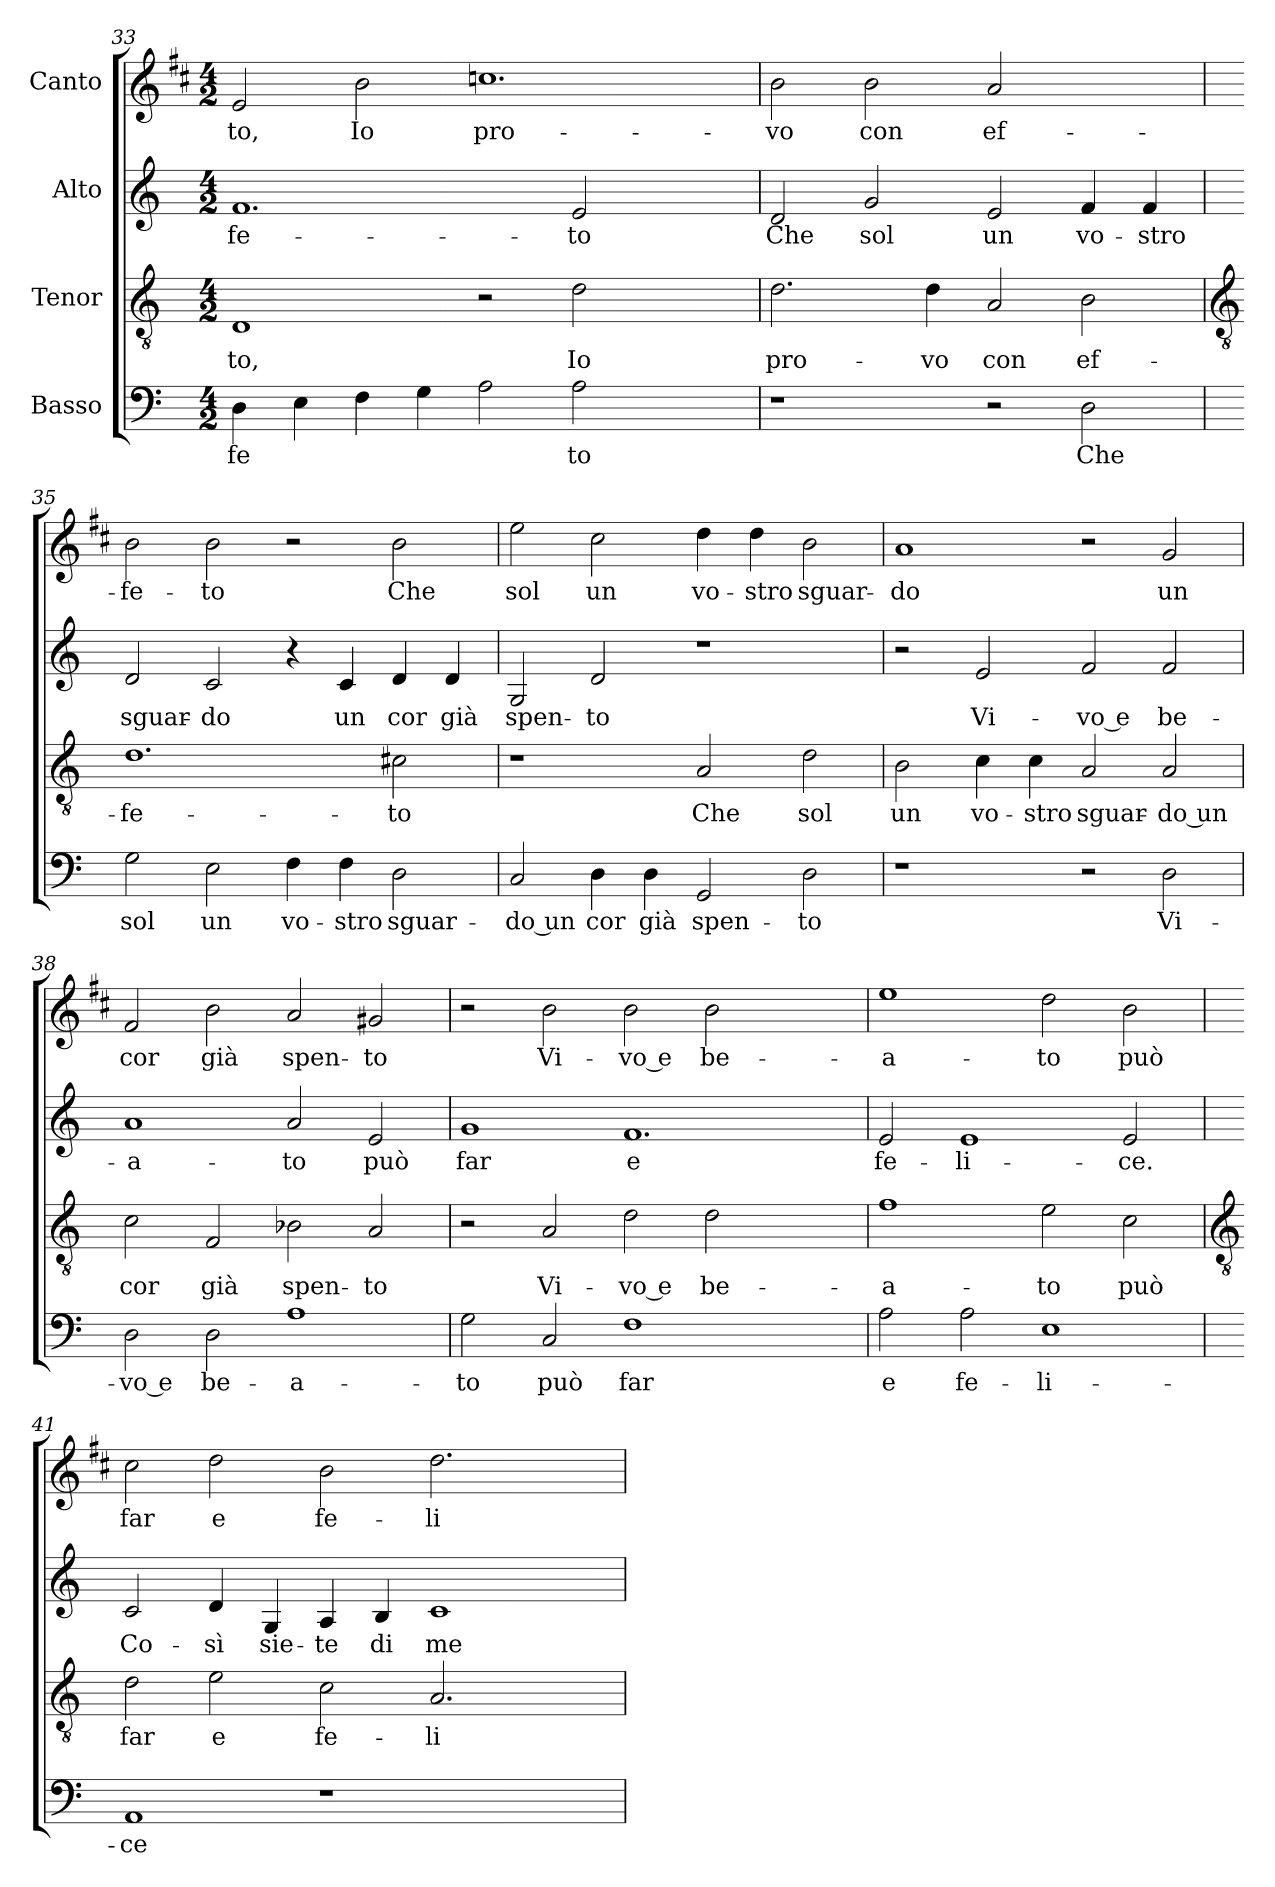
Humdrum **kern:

**kern	**text	**kern	**text	**kern	**text	**kern	**text
*part4	*part4	*part3	*part3	*part2	*part2	*part1	*part1
*staff4	*staff4	*staff3	*staff3	*staff2	*staff2	*staff1	*staff1
*I"Basso	*	*I"Tenor	*	*I"Alto	*	*I"Canto	*
!!LO:LB:g=z
*clefF4	*	*clefGv2	*	*clefG2	*	*clefG2	*
*	*	*	*	*	*	*ITrd1c2	*
*k[]	*	*k[]	*	*k[]	*	*k[]	*
*C:	*	*C:	*	*C:	*	*C:	*
*M4/2	*	*M4/2	*	*M4/2	*	*M4/2	*
=33	=33	=33	=33	=33	=33	=33	=33
!	!LO:LY:b	!	!LO:LY:b	!	!LO:LY:b	!	!LO:LY:b
4D	-fe	1D	to,	1.f	-fe-	2d	to,
4E	.	.	.	.	.	.	.
!	!	!	!	!	!	!	!LO:LY:b
4F	.	.	.	.	.	2a	Io
4G	.	.	.	.	.	.	.
!	!	!	!	!	!	!	!LO:LY:b
2A	.	2r	.	.	.	1.b-X	pro-
!	!LO:LY:b	!	!LO:LY:b	!	!LO:LY:b	!	!
2A	to	2d	Io	2e	-to	.	.
2ryy	.	2ryy	.	2ryy	.	.	.
=34	=34	=34	=34	=34	=34	=34	=34
!	!	!	!LO:LY:b	!	!LO:LY:b	!	!LO:LY:b
1r	.	2.d	pro-	2d	Che	2a	-vo
!	!	!	!	!	!LO:LY:b	!	!LO:LY:b
.	.	.	.	2g	sol	2a	con
!	!	!	!LO:LY:b	!	!	!	!
.	.	4d	-vo	.	.	.	.
!	!	!	!LO:LY:b	!	!LO:LY:b	!	!LO:LY:b
2r	.	2A	con	2e	un	2g	ef-
!	!LO:LY:b	!	!LO:LY:b	!	!LO:LY:b	!	!
2D	Che	2B	ef-	4f	vo-	2ryy	.
!	!	!	!	!	!LO:LY:b	!	!
.	.	.	.	4f	-stro	.	.
!!LO:LB:g=z
=35	=35	=35	=35	=35	=35	=35	=35
*	*	*clefGv2	*	*	*	*	*
!	!LO:LY:b	!	!LO:LY:b	!	!LO:LY:b	!	!LO:LY:b
2G	sol	1.d	-fe-	2d	sguar-	2a	-fe-
!	!LO:LY:b	!	!	!	!LO:LY:b	!	!LO:LY:b
2E	un	.	.	2c	-do	2a	-to
!	!LO:LY:b	!	!	!	!	!	!
4F	vo-	.	.	4r	.	2r	.
!	!LO:LY:b	!	!	!	!LO:LY:b	!	!
4F	-stro	.	.	4c	un	.	.
!	!LO:LY:b	!	!LO:LY:b	!	!LO:LY:b	!	!LO:LY:b
2D	sguar-	2c#X	-to	4d	cor	2a	Che
!	!	!	!	!	!LO:LY:b	!	!
.	.	.	.	4d	già	.	.
=36	=36	=36	=36	=36	=36	=36	=36
!	!LO:LY:b	!	!	!	!LO:LY:b	!	!LO:LY:b
2C	-do un	1r	.	2G	spen-	2dd	sol
!	!LO:LY:b	!	!	!	!LO:LY:b	!	!LO:LY:b
4D	cor	.	.	2d	-to	2b	un
!	!LO:LY:b	!	!	!	!	!	!
4D	già	.	.	.	.	.	.
!	!LO:LY:b	!	!LO:LY:b	!	!	!	!LO:LY:b
2GG	spen-	2A	Che	1r	.	4cc	vo-
!	!	!	!	!	!	!	!LO:LY:b
.	.	.	.	.	.	4cc	-stro
!	!LO:LY:b	!	!LO:LY:b	!	!	!	!LO:LY:b
2D	-to	2d	sol	.	.	2a	sguar-
=37	=37	=37	=37	=37	=37	=37	=37
!	!	!	!LO:LY:b	!	!	!	!LO:LY:b
1r	.	2B	un	2r	.	1g	-do
!	!	!	!LO:LY:b	!	!LO:LY:b	!	!
.	.	4c	vo-	2e	Vi-	.	.
!	!	!	!LO:LY:b	!	!	!	!
.	.	4c	-stro	.	.	.	.
!	!	!	!LO:LY:b	!	!LO:LY:b	!	!
2r	.	2A	sguar-	2f	-vo e	2r	.
!	!LO:LY:b	!	!LO:LY:b	!	!LO:LY:b	!	!LO:LY:b
2D	Vi-	2A	-do un	2f	be-	2f	un
=38	=38	=38	=38	=38	=38	=38	=38
!	!LO:LY:b	!	!LO:LY:b	!	!LO:LY:b	!	!LO:LY:b
2D	-vo e	2c	cor	1a	-a-	2e	cor
!	!LO:LY:b	!	!LO:LY:b	!	!	!	!LO:LY:b
2D	be-	2F	già	.	.	2a	già
!	!LO:LY:b	!	!LO:LY:b	!	!LO:LY:b	!	!LO:LY:b
1A	-a-	2B-X	spen-	2a	-to	2g	spen-
!	!	!	!LO:LY:b	!	!LO:LY:b	!	!LO:LY:b
.	.	2A	-to	2e	può	2f#X	-to
!!LO:LB:g=z
=39	=39	=39	=39	=39	=39	=39	=39
!	!LO:LY:b	!	!	!	!LO:LY:b	!	!
2G	-to	2r	.	1g	far	2r	.
!	!LO:LY:b	!	!LO:LY:b	!	!	!	!LO:LY:b
2C	può	2A	Vi-	.	.	2a	Vi-
!	!LO:LY:b	!	!LO:LY:b	!	!LO:LY:b	!	!LO:LY:b
1F	far	2d	-vo e	1.f	e	2a	-vo e
!	!	!	!LO:LY:b	!	!	!	!LO:LY:b
.	.	2d	be-	.	.	2a	be-
2ryy	.	2ryy	.	.	.	2ryy	.
=40	=40	=40	=40	=40	=40	=40	=40
!	!LO:LY:b	!	!LO:LY:b	!	!LO:LY:b	!	!LO:LY:b
2A	e	1f	-a-	2e	fe-	1dd	-a-
!	!LO:LY:b	!	!	!	!LO:LY:b	!	!
2A	fe-	.	.	1e	-li-	.	.
!	!LO:LY:b	!	!LO:LY:b	!	!	!	!LO:LY:b
1E	-li-	2e	-to	.	.	2cc	-to
!	!	!	!LO:LY:b	!	!LO:LY:b	!	!LO:LY:b
.	.	2c	può	2e	-ce.	2a	può
!!LO:LB:g=z
=41	=41	=41	=41	=41	=41	=41	=41
*	*	*clefGv2	*	*	*	*	*
!	!LO:LY:b	!	!LO:LY:b	!	!LO:LY:b	!	!LO:LY:b
1AA	-ce	2d	far	2c	Co-	2b	far
!	!	!	!LO:LY:b	!	!LO:LY:b	!	!LO:LY:b
.	.	2e	e	4d	-sì	2cc	e
!	!	!	!	!	!LO:LY:b	!	!
.	.	.	.	4G	sie-	.	.
!	!	!	!LO:LY:b	!	!LO:LY:b	!	!LO:LY:b
1r	.	2c	fe-	4A	-te	2a	fe-
!	!	!	!	!	!LO:LY:b	!	!
.	.	.	.	4B	di	.	.
!	!	!	!LO:LY:b	!	!LO:LY:b	!	!LO:LY:b
.	.	2.A	-li-	1c	me	2.cc	-li
2ryy	.	.	.	.	.	.	.
.	.	4ryy	.	.	.	4ryy	.
=	=	=	=	=	=	=	=
*-	*-	*-	*-	*-	*-	*-	*-
